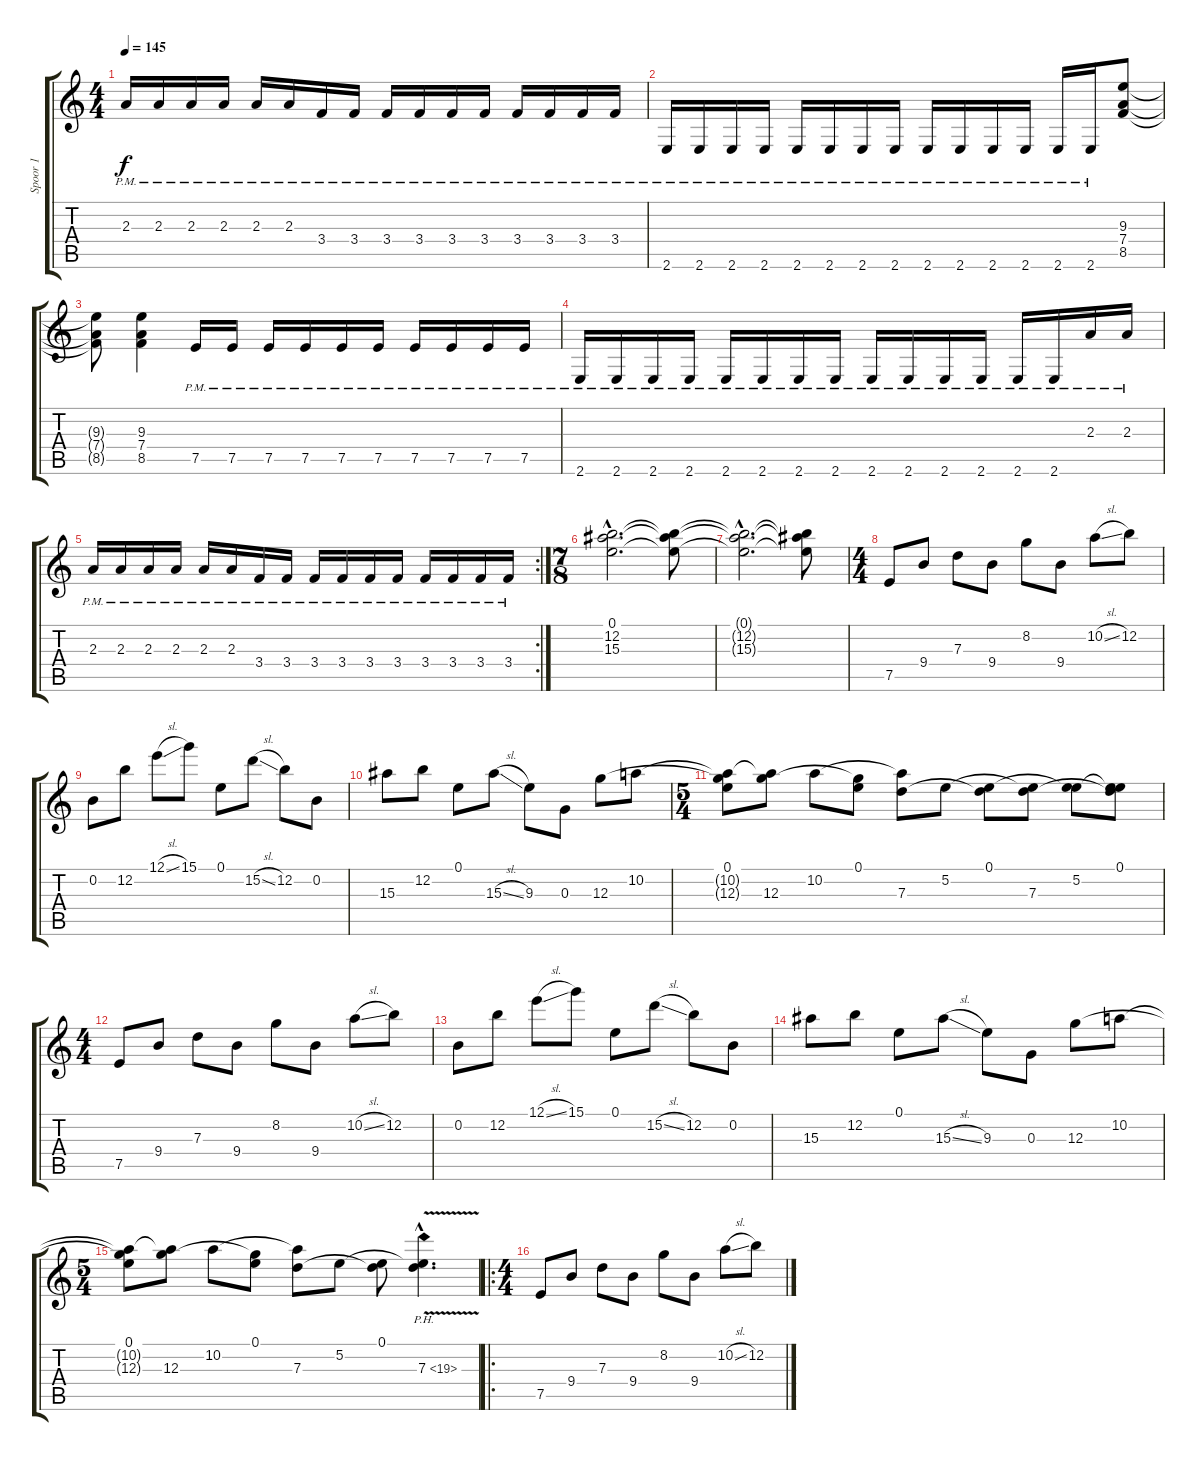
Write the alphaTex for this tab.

\track ("Spoor 1" "Spoor 1") {instrument distortionguitar}
\staff {score tabs}
\tuning (E4 B3 G3 D3 A2 D2) {hide}
\ts (4 4)
\tempo 145
\clef g2
\ks c
2.3{pm}.16{dy f} 2.3{pm}.16 2.3{pm}.16 2.3{pm}.16 2.3{pm}.16 2.3{pm}.16 3.4{pm}.16 3.4{pm}.16 3.4{pm}.16 3.4{pm}.16 3.4{pm}.16 3.4{pm}.16 3.4{pm}.16 3.4{pm}.16 3.4{pm}.16 3.4{pm}.16 |
2.6{pm}.16 2.6{pm}.16 2.6{pm}.16 2.6{pm}.16 2.6{pm}.16 2.6{pm}.16 2.6{pm}.16 2.6{pm}.16 2.6{pm}.16 2.6{pm}.16 2.6{pm}.16 2.6{pm}.16 2.6{pm}.16 2.6{pm}.16 (9.3 7.4 8.5).8 |
(9.3{t} 7.4{t} 8.5{t}).8 (9.3 7.4 8.5).4 7.5{pm}.16 7.5{pm}.16 7.5{pm}.16 7.5{pm}.16 7.5{pm}.16 7.5{pm}.16 7.5{pm}.16 7.5{pm}.16 7.5{pm}.16 7.5{pm}.16 |
2.6{pm}.16 2.6{pm}.16 2.6{pm}.16 2.6{pm}.16 2.6{pm}.16 2.6{pm}.16 2.6{pm}.16 2.6{pm}.16 2.6{pm}.16 2.6{pm}.16 2.6{pm}.16 2.6{pm}.16 2.6{pm}.16 2.6{pm}.16 2.3{pm}.16 2.3{pm}.16 |
\rc 2
2.3{pm}.16 2.3{pm}.16 2.3{pm}.16 2.3{pm}.16 2.3{pm}.16 2.3{pm}.16 3.4{pm}.16 3.4{pm}.16 3.4{pm}.16 3.4{pm}.16 3.4{pm}.16 3.4{pm}.16 3.4{pm}.16 3.4{pm}.16 3.4{pm}.16 3.4{pm}.16 |
\ts (7 8)
(0.1{hac} 12.2{hac} 15.3{hac}).2{d} (0.1{t} 12.2{t} 15.3{t}).8 |
(0.1{hac t} 12.2{hac t} 15.3{hac t}).2{d} (0.1{t} 12.2{t} 15.3{t}).8 |
\ts (4 4)
7.5.8 9.4.8 7.3.8 9.4.8 8.2.8 9.4.8 10.2{sl}.8 12.2.8 |
0.2.8 12.2.8 12.1{sl}.8 15.1.8 0.1.8 15.2{sl}.8 12.2.8 0.2.8 |
15.3.8 12.2.8 0.1.8 15.3{sl}.8 9.3.8 0.3.8 12.3.8 10.2.8 |
\ts (5 4)
(0.1 10.2{t} 12.3{t}).8 (10.2{t} 12.3).8 10.2.8 (0.1 12.3{t}).8 (10.2{t} 7.3).8 5.2.8 (0.1 7.3{t}).8 (5.2{t} 7.3).8 (0.1{t} 5.2).8 (0.1 5.2{t} 7.3{t}).8 |
\ts (4 4)
7.5.8 9.4.8 7.3.8 9.4.8 8.2.8 9.4.8 10.2{sl}.8 12.2.8 |
0.2.8 12.2.8 12.1{sl}.8 15.1.8 0.1.8 15.2{sl}.8 12.2.8 0.2.8 |
15.3.8 12.2.8 0.1.8 15.3{sl}.8 9.3.8 0.3.8 12.3.8 10.2.8 |
\ts (5 4)
(0.1 10.2{t} 12.3{t}).8 (10.2{t} 12.3).8 10.2.8 (0.1 12.3{t}).8 (10.2{t} 7.3).8 5.2.8 (0.1 7.3{t}).8 (5.2{hac t} 7.3{ph 12 v hac}).4{d} |
\ro
\ts (4 4)
7.5.8 9.4.8 7.3.8 9.4.8 8.2.8 9.4.8 10.2{sl}.8 12.2.8
